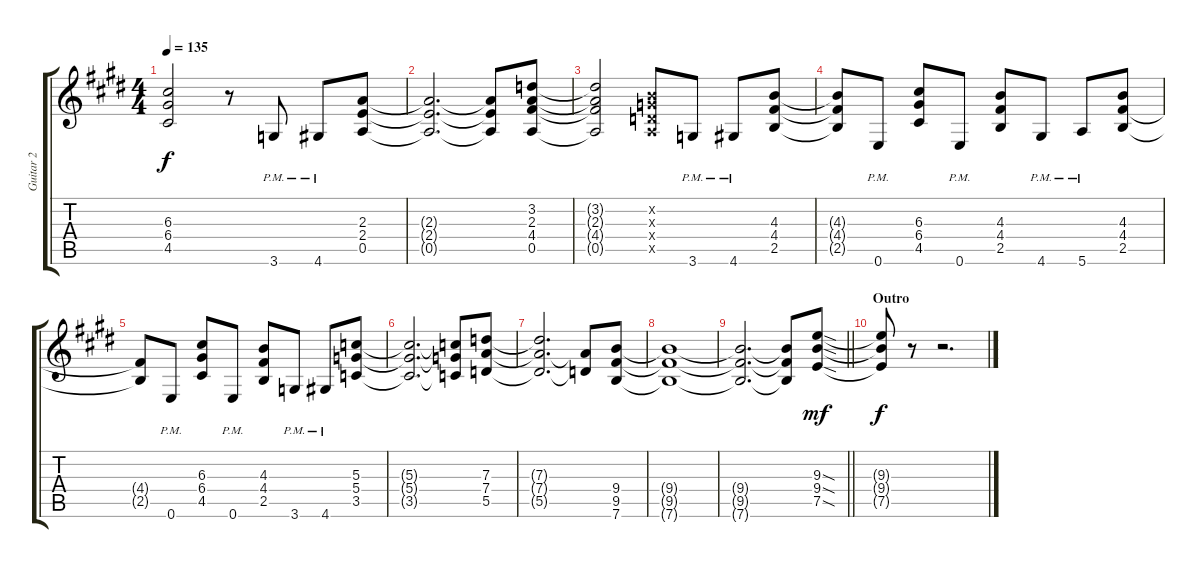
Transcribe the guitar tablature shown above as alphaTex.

\track ("Guitar 2" "Guitar 2") {solo instrument overdrivenguitar}
\staff {score tabs}
\tuning (E4 B3 G3 D3 A2 E2) {hide}
\ts (4 4)
\tempo 135
\clef g2
\ks e
(6.3{t} 6.4{t} 4.5{t}).2{dy f} r.8 3.6{pm}.8 4.6{pm}.8 (2.3 2.4 0.5).8 |
(2.3{t} 2.4{t} 0.5{t}).2{d} (2.3{t} 2.4{t} 0.5{t}).8 (3.2 2.3 4.4 0.5).8 |
(3.2{t} 2.3{t} 4.4{t} 0.5{t}).2 (0.2{x} 0.3{x} 0.4{x} 0.5{x}).8 3.6{pm}.8 4.6{pm}.8 (4.3 4.4 2.5).8 |
(4.3{t} 4.4{t} 2.5{t}).8 0.6{pm}.8 (6.3 6.4 4.5).8 0.6{pm}.8 (4.3 4.4 2.5).8 4.6{pm}.8 5.6{pm}.8 (4.3 4.4 2.5).8 |
(4.4{t} 2.5{t}).8 0.6{pm}.8 (6.3 6.4 4.5).8 0.6{pm}.8 (4.3 4.4 2.5).8 3.6{pm}.8 4.6{pm}.8 (5.3 5.4 3.5).8 |
(5.3{t} 5.4{t} 3.5{t}).2{d} (5.3{t} 5.4{t} 3.5{t}).8 (7.3 7.4 5.5).8 |
(7.3{t} 7.4{t} 5.5{t}).2{d} (7.4{t} 5.5{t}).8 (9.4 9.5 7.6).8 |
(9.4{t} 9.5{t} 7.6{t}).1 |
\barLineRight lightlight
(9.4{t} 9.5{t} 7.6{t}).2{d} (9.4{t} 9.5{t} 7.6{t}).8 (9.3{sod} 9.4{sod} 7.5{sod}).8{dy mf} |
\section ("" "Outro")
(9.3{t} 9.4{t} 7.5{t}).8{dy f} r.8 r.2{d}
